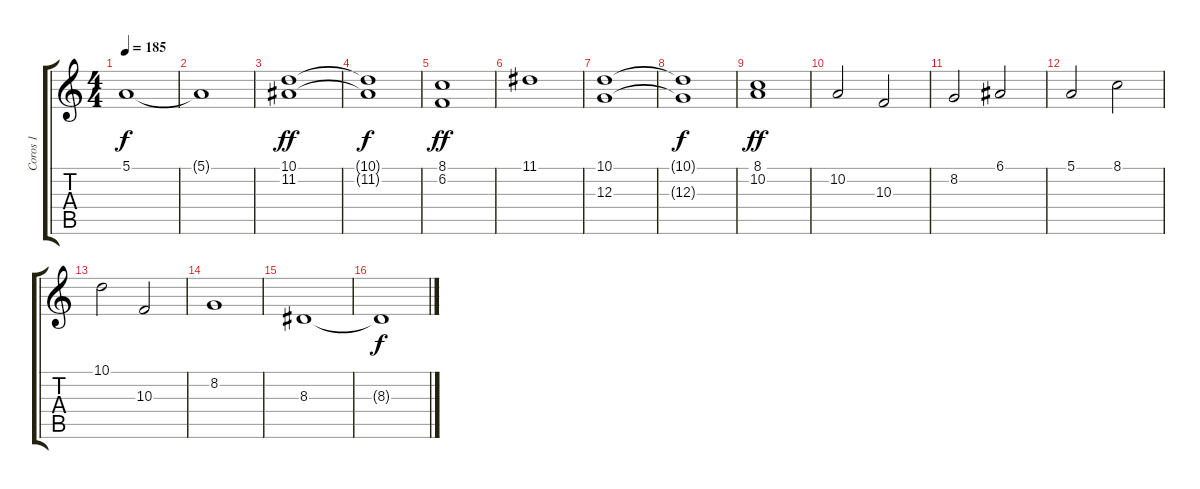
\track ("Coros 1" "Coros 1") {instrument synthvoice}
\staff {score tabs}
\tuning (E4 B3 G3 D3 A2 E2) {hide}
\ts (4 4)
\tempo 185
\clef g2
\ks c
5.1.1{dy f} |
5.1{t}.1 |
(10.1 11.2).1{dy ff} |
(10.1{t} 11.2{t}).1{dy f} |
(8.1 6.2).1{dy ff} |
11.1.1 |
(10.1 12.3).1 |
(10.1{t} 12.3{t}).1{dy f} |
(8.1 10.2).1{dy ff} |
10.2.2 10.3.2 |
8.2.2 6.1.2 |
5.1.2 8.1.2 |
10.1.2 10.3.2 |
8.2.1 |
8.3.1 |
8.3{t}.1{dy f}
